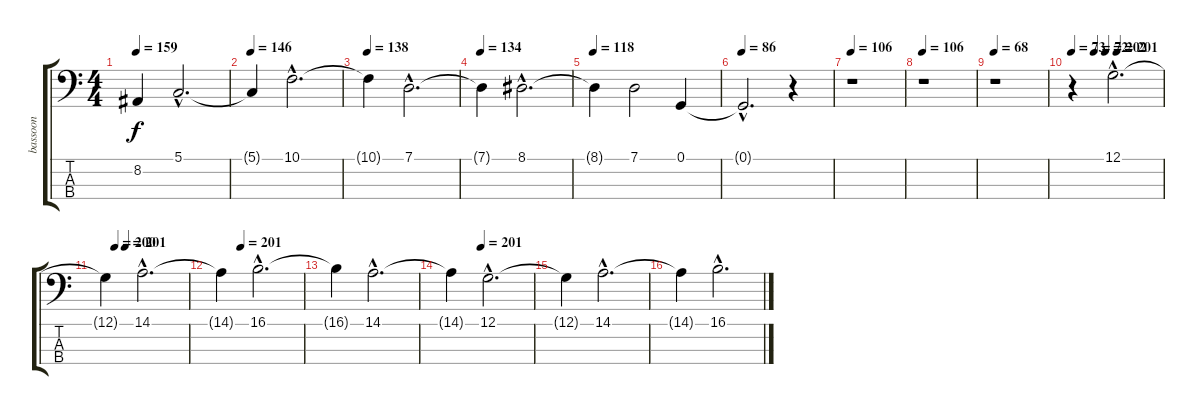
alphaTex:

\track ("bassoon" "bassoon") {instrument bassoon}
\staff {score tabs}
\tuning (G2 D2 A1 E1) {hide}
\ts (4 4)
\tempo 159
\clef f4
\ks c
8.2{t}.4{dy f} 5.1{hac}.2{d} |
\tempo 146
5.1{t}.4 10.1{hac}.2{d} |
\tempo 138
10.1{t}.4 7.1{hac}.2{d} |
\tempo 134
7.1{t}.4 8.1{hac}.2{d} |
\tempo 118
8.1{t}.4 7.1.2 0.1.4 |
\tempo 86
0.1{hac t}.2{d} r.4 |
\tempo 106
r.1 |
\tempo 106
r.1 |
\tempo 68
r.1 |
\tempo 73
\tempo (72 0.25)
\tempo (202 0.375)
\tempo (201 0.5)
r.4 12.1{hac}.2{d} |
\tempo (200 0.125)
\tempo (201 0.25)
12.1{t}.4 14.1{hac}.2{d} |
\tempo (201 0.25)
14.1{t}.4 16.1{hac}.2{d} |
16.1{t}.4 14.1{hac}.2{d} |
\tempo (201 0.375)
14.1{t}.4 12.1{hac}.2{d} |
12.1{t}.4 14.1{hac}.2{d} |
14.1{t}.4 16.1{hac}.2{d}
